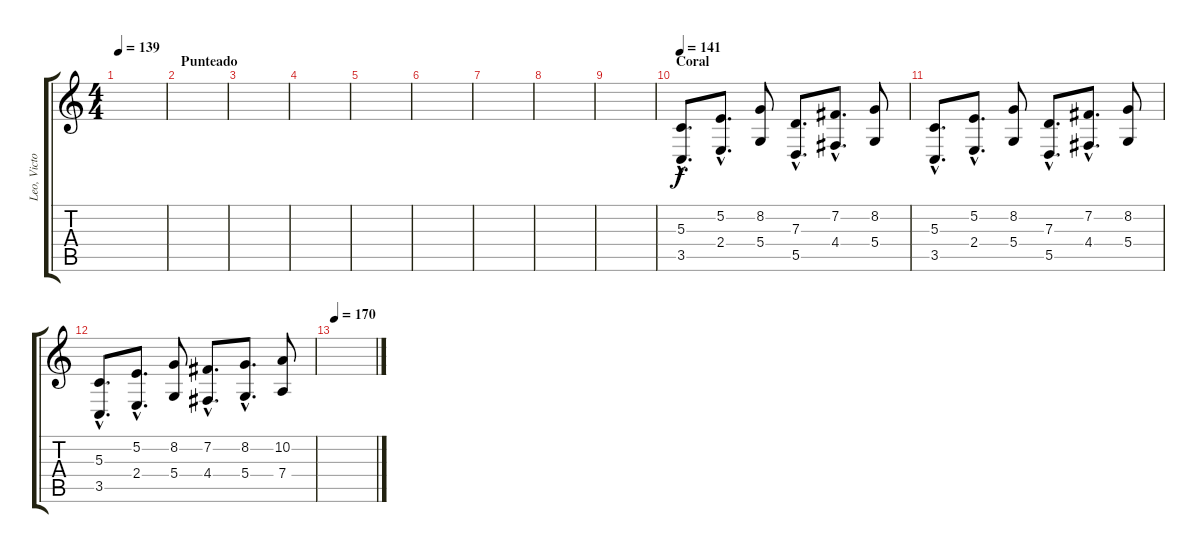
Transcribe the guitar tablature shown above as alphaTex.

\track ("Leo, Victor, Jose y Aurora" "Leo, Victo") {instrument lead1square}
\staff {score tabs}
\tuning (E4 B3 G3 D3 A2 E2) {hide}
\ts (4 4)
\tempo 139
\clef g2
\ks c
|
\section ("" "Punteado")
|
|
|
|
|
|
|
|
\section ("" "Coral")
\tempo 141
(5.3{hac} 3.5{hac}).8{d} (5.2{hac} 2.4{hac}).8{d} (8.2 5.4).8 (7.3{hac} 5.5{hac}).8{d} (7.2{hac} 4.4{hac}).8{d} (8.2 5.4).8 |
(5.3{hac} 3.5{hac}).8{d} (5.2{hac} 2.4{hac}).8{d} (8.2 5.4).8 (7.3{hac} 5.5{hac}).8{d} (7.2{hac} 4.4{hac}).8{d} (8.2 5.4).8 |
(5.3{hac} 3.5{hac}).8{d} (5.2{hac} 2.4{hac}).8{d} (8.2 5.4).8 (7.2{hac} 4.4{hac}).8{d} (8.2{hac} 5.4{hac}).8{d} (10.2 7.4).8 |
\tempo 170
